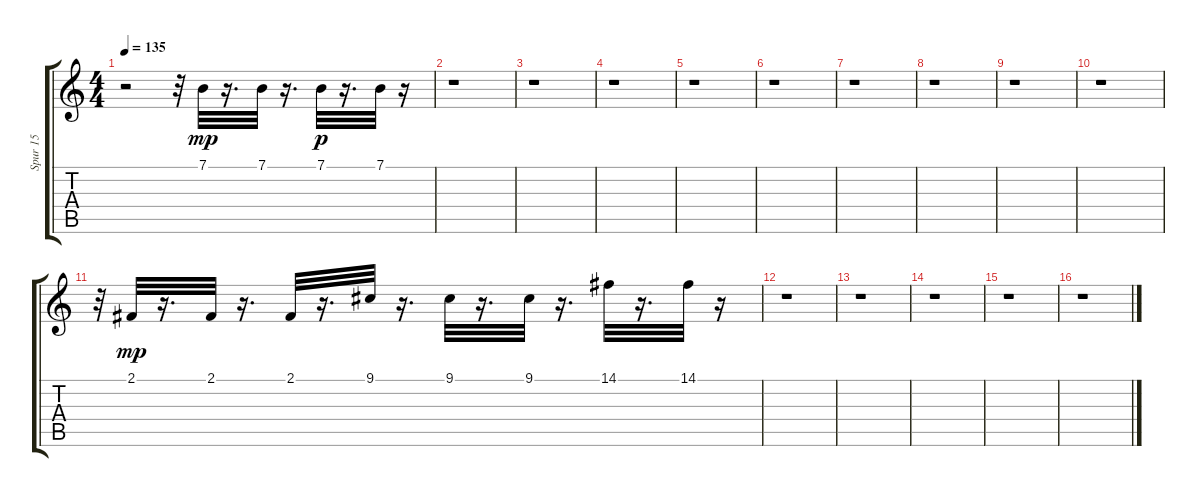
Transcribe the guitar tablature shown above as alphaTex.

\track ("Spur 15" "Spur 15") {instrument brightacousticpiano}
\staff {score tabs}
\tuning (E4 B3 G3 D3 A2 E2) {hide}
\ts (4 4)
\tempo 135
\clef g2
\ks c
r.2{dy p} r.32 7.1.32{dy mp} r.16{d} 7.1.32 r.16{d} 7.1.32{dy p} r.16{d} 7.1.32 r.16 |
r.1 |
r.1 |
r.1 |
r.1 |
r.1 |
r.1 |
r.1 |
r.1 |
r.1 |
r.32 2.1.32{dy mp} r.16{d} 2.1.32 r.16{d} 2.1.32 r.16{d} 9.1.32 r.16{d} 9.1.32 r.16{d} 9.1.32 r.16{d} 14.1.32 r.16{d} 14.1.32 r.16 |
r.1 |
r.1 |
r.1 |
r.1 |
r.1
